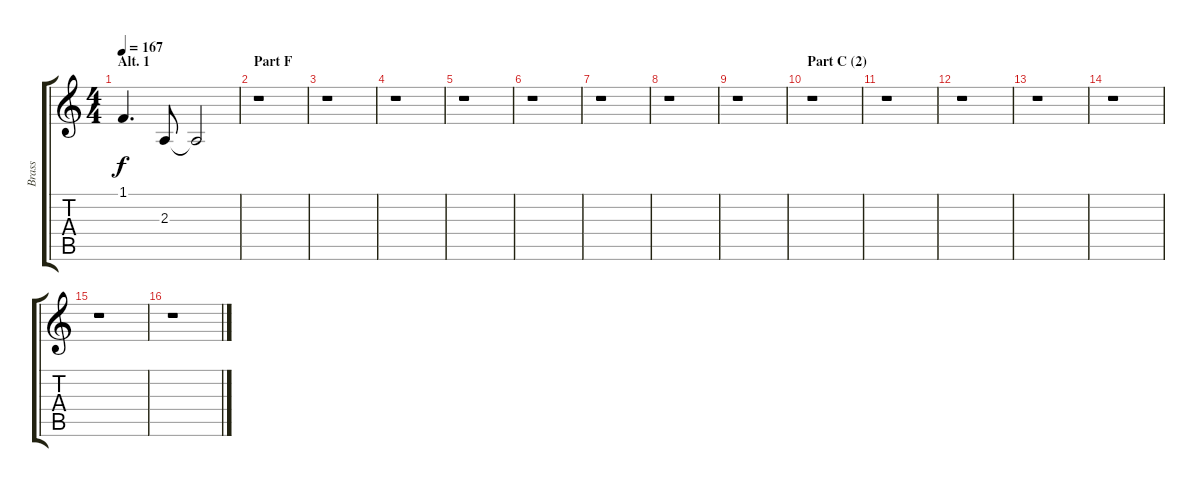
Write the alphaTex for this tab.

\track ("Brass" "Brass") {mute instrument brasssection}
\staff {score tabs}
\tuning (E4 B3 G3 D3 A2 E2) {hide}
\ts (4 4)
\section ("" "Alt. 1")
\tempo 167
\clef g2
\ks c
1.1.4{d dy f} 2.3.8 2.3{t}.2 |
\section ("" "Part F")
r.1 |
r.1 |
r.1 |
r.1 |
r.1 |
r.1 |
r.1 |
r.1 |
\section ("" "Part C (2)")
r.1 |
r.1 |
r.1 |
r.1 |
r.1 |
r.1 |
r.1
